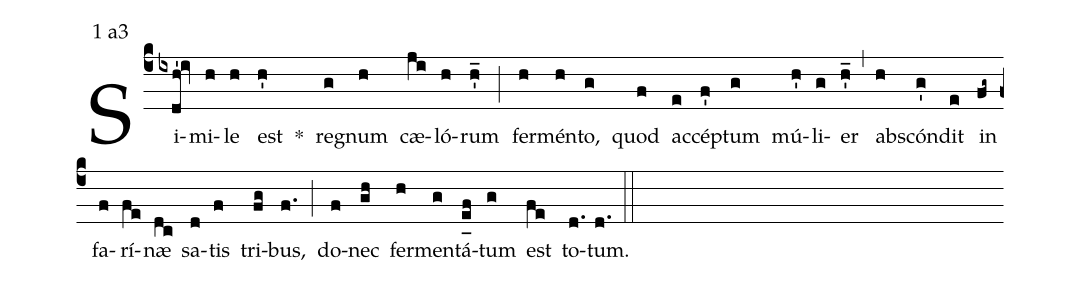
mode:1 a3;
%%
(c4) Si(ixdh'!iv)mi(h)le(h) est(h') *() re(g)gnum(h) cæ(ji)ló(h)rum(h'_) (;) fer(h)mén(h)to,(g) quod(f) ac(e)cé(f')ptum(g) mú(h')li(g)er(h'_) (,) abs(h)cón(g')dit(e) in(fg~) fa(f)rí(fe)næ(dc) sa(d)tis(f) tri(fg)bus,(f.) (;) do(f)nec(gh) fer(h)men(g)tá(e_[uh:l]f)tum(g) est(fe) to(d.)tum.(d.) (::)
